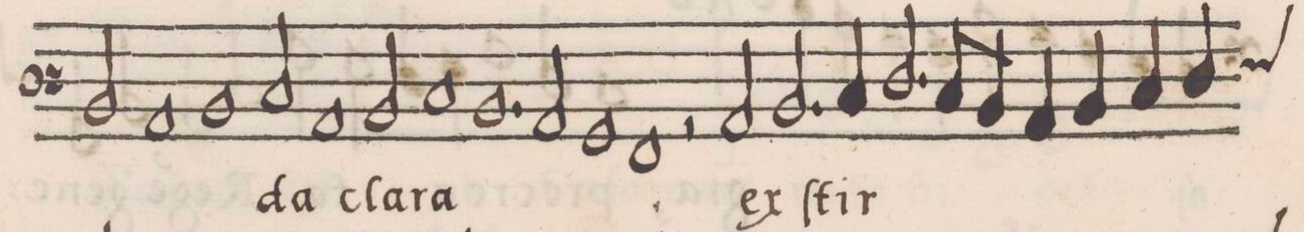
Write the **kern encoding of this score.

**kern	**text
*I"BASSVS	*
*clefF3	*
*k[]	*
*met(c)	*
*M2/1	*
2D/	.
=47	=47
1C	.
1D	.
=48	=48
2E/	-da
1C	cla-
2D/	.
=49	=49
1E	-ra
1.D	.
=50	=50
2C/	.
1BB	.
=51	=51
1AA	.
2r	.
2C/	ex
=52	=52
2.D/	ſtir-
4E/	.
2.F/	.
8E/L	.
8D/J	.
=53	=53
4C/	.
4D/	.
4E/	.
*custos:G	*
4F/	.
*-	*-
